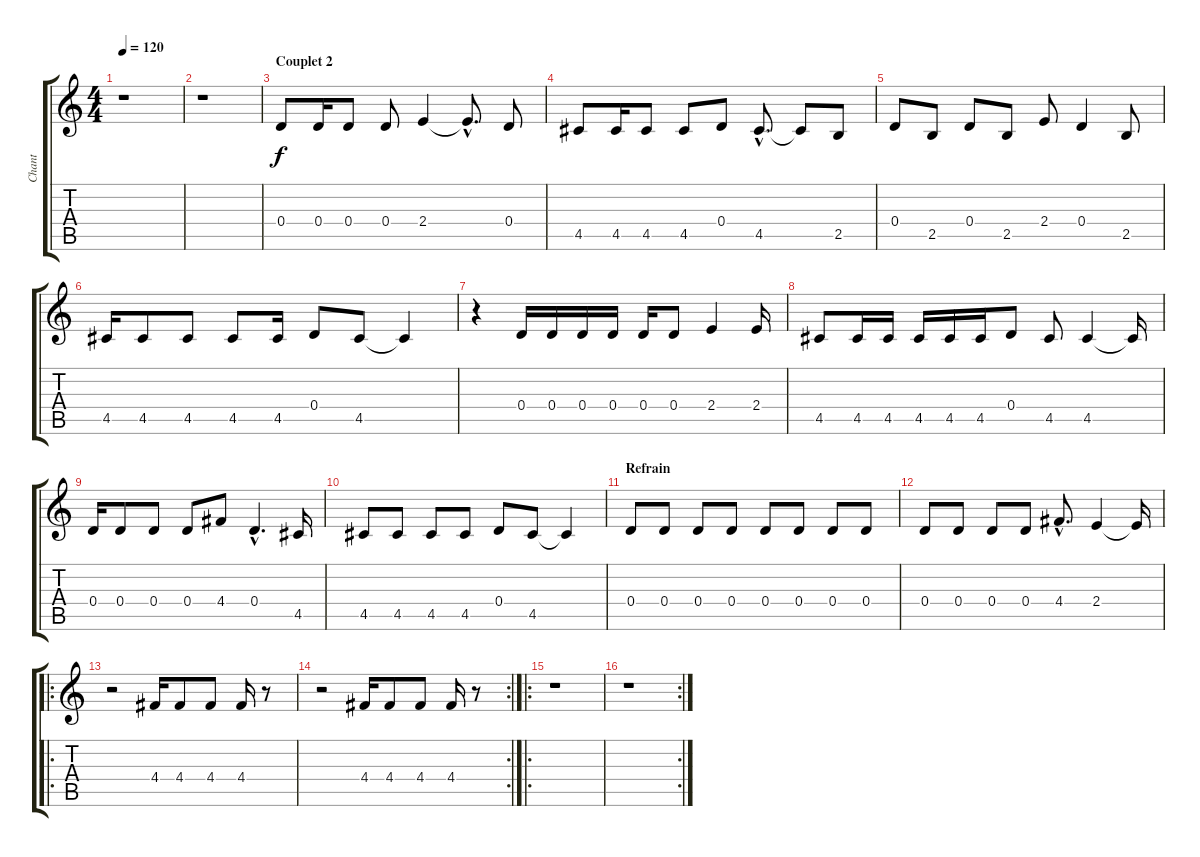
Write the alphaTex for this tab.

\track ("Chant" "Chant") {instrument electricguitarjazz}
\staff {score tabs}
\tuning (E4 B3 G3 D3 A2 E2) {hide}
\ts (4 4)
\tempo 120
\clef g2
\ks c
r.1{dy f} |
r.1 |
\section ("" "Couplet 2")
0.4.8 0.4.16 0.4.8 0.4.8 2.4.4 2.4{hac t}.8{d} 0.4.8 |
4.5.8 4.5.16 4.5.8 4.5.8 0.4.8 4.5{hac}.8{d} 4.5{t}.8 2.5.8 |
0.4.8 2.5.8 0.4.8 2.5.8 2.4.8 0.4.4 2.5.8 |
4.5.16 4.5.8 4.5.8 4.5.8 4.5.16 0.4.8 4.5.8 4.5{t}.4 |
r.4 0.4.16 0.4.16 0.4.16 0.4.16 0.4.16 0.4.8 2.4.4 2.4.16 |
4.5.8 4.5.16 4.5.16 4.5.16 4.5.16 4.5.16 0.4.8 4.5.8 4.5.4 4.5{t}.16 |
0.4.16 0.4.8 0.4.8 0.4.8 4.4.8 0.4{hac}.4{d} 4.5.16 |
4.5.8 4.5.8 4.5.8 4.5.8 0.4.8 4.5.8 4.5{t}.4 |
\section ("" "Refrain")
0.4.8 0.4.8 0.4.8 0.4.8 0.4.8 0.4.8 0.4.8 0.4.8 |
0.4.8 0.4.8 0.4.8 0.4.8 4.4{hac}.8{d} 2.4.4 2.4{t}.16 |
\ro
r.2 4.4.16 4.4.8 4.4.8 4.4.16 r.8 |
\rc 2
r.2 4.4.16 4.4.8 4.4.8 4.4.16 r.8 |
\ro
r.1 |
\rc 2
r.1
